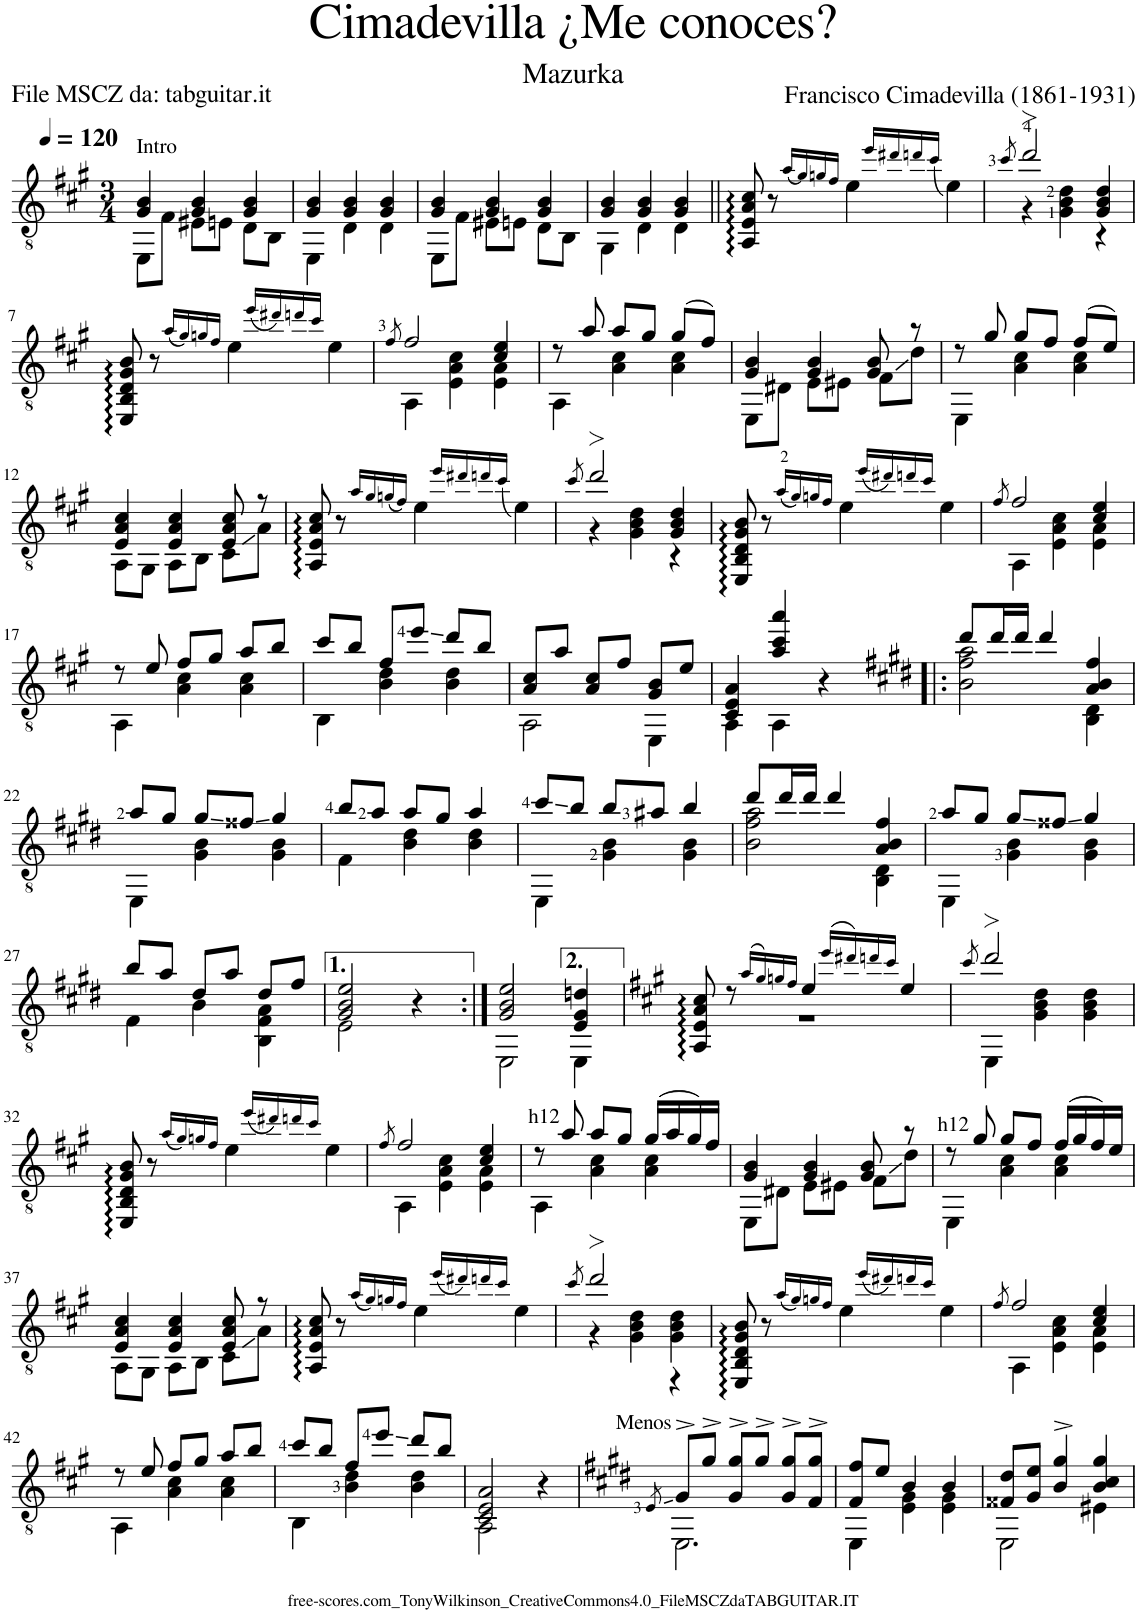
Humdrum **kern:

**kern
*part1
*staff1
*I"Guitar
*I'Guit.
*clefGv2
*k[f#c#g#]
*M3/4
*MM120
=1
*^
!LO:TX:a:t=Intro	!
4G#/ 4B/	8EE\L
.	8F#\J
4G#/ 4B/	8E#X\L
.	8En\J
4G#/ 4B/	8D\L
.	8BB\J
=2	=2
4G#/ 4B/	4EE\
4G#/ 4B/	4D\
4G#/ 4B/	4D\
=3	=3
4G#/ 4B/	8EE\L
.	8F#\J
4G#/ 4B/	8E#X\L
.	8En\J
4G#/ 4B/	8D\L
.	8BB\J
=4	=4
4G#/ 4B/	4GG#\
4G#/ 4B/	4D\
4G#/ 4B/	4D\
*v	*v
=5||
8AA/:: 8E/:: 8A/:: 8c#/::
8r
16qa/LL
16qg#/
(16qgn/
16qf#/JJ)
4e\
16qee/LL
16qdd#X/
16qddn/
(16qcc#/JJ
4e\)
=6
8qcc#/
*^
2dd>/	4r
.	4G#\ 4B\ 4d\
4G#/ 4B/ 4d/	4r
*v	*v
!!LO:LB:g=z
=7
8EE/:: 8BB/:: 8D/:: 8G#/:: 8B/::
8r
(16qa/LL
16qg#/)
16qgn/
16qf#/JJ
4e\
(16qee/LL
16qdd#X/)
16qddn/
16qcc#/JJ
4e\
=8
8qf#/
*^
2f#/	4AA\
.	4E\ 4A\ 4c#\
4c#/ 4e/	4E\ 4A\
=9	=9
8r	4AA\
8a/	.
8a/L	4A\ 4c#\
8g#/J	.
(8g#/L	4A\ 4c#\
8f#/J)	.
=10	=10
4G#/ 4B/	8EE\L
.	8D#X\J
4G#/ 4B/	8E\L
.	8E#X\J
8G#/ 8B/	8F#\L
8r	8d\J
=11	=11
8r	4EE\
8g#/	.
8g#/L	4A\ 4c#\
8f#/J	.
(8f#/L	4A\ 4c#\
8e/J)	.
!!LO:LB:g=z	!!
=12	=12
4E/ 4A/ 4c#/	8AA\L
.	8GG#\J
4E/ 4A/ 4c#/	8AA\L
.	8BB\J
8E/ 8A/ 8c#/	8C#\L
8r	8A\J
*v	*v
=13
8AA/:: 8E/:: 8A/:: 8c#/::
8r
16qa/LL
16qg#/
(16qgn/
16qf#/JJ)
4e\
16qee/LL
16qdd#X/
16qddn/
(16qcc#/JJ
4e\)
=14
8qcc#/
*^
2dd>/	4r
.	4G#\ 4B\ 4d\
4G#/ 4B/ 4d/	4r
*v	*v
=15
8EE/:: 8BB/:: 8D/:: 8G#/:: 8B/::
8r
(16qa/LL
16qg#/)
16qgn/
16qf#/JJ
4e\
(16qee/LL
16qdd#X/)
16qddn/
16qcc#/JJ
4e\
=16
8qf#/
*^
2f#/	4AA\
.	4E\ 4A\ 4c#\
4c#/ 4e/	4E\ 4A\
!!LO:LB:g=z	!!
=17	=17
8r	4AA\
8e/	.
8f#/L	4A\ 4c#\
8g#/J	.
8a/L	4A\ 4c#\
8b/J	.
=18	=18
8cc#/L	4BB\
8b/J	.
8f#/L	4B\ 4d\
8ee/J	.
8dd/L	4B\ 4d\
8b/J	.
=19	=19
8A/ 8c#/L	2AA\
8a/J	.
8A/ 8c#/L	.
8f#/J	.
8G#/ 8B/L	4EE\
8e/J	.
=20	=20
4C#/ 4E/ 4A/	4AA\
4a/ 4cc#/ 4aa/	4AA\
4r	4ryy
=21!|:	=21!|:
*k[f#c#g#d#]	*
8dd#/L	2B\ 2f#\ 2a\
16dd#/L	.
16dd#/JJ	.
4dd#/	.
4A/ 4B/ 4f#/	4BB\ 4D#\
!!LO:LB:g=z	!!
=22	=22
8a/L	4EE\
8g#/J	.
8g#/L	4G#\ 4B\
8f##X/J	.
4g#/	4G#\ 4B\
=23	=23
8b/L	4F#\
8a/J	.
8a/L	4B\ 4d#\
8g#/J	.
4a/	4B\ 4d#\
=24	=24
8cc#/L	4EE\
8b/J	.
8b/L	4G#\ 4B\
8a#X/J	.
4b/	4G#\ 4B\
=25	=25
8dd#/L	2B\ 2f#\ 2a\
16dd#/L	.
16dd#/JJ	.
4dd#/	.
4A/ 4B/ 4f#/	4BB\ 4D#\
=26	=26
8a/L	4EE\
8g#/J	.
8g#/L	4G#\ 4B\
8f##X/J	.
4g#/	4G#\ 4B\
!!LO:LB:g=z	!!
=27	=27
8b/L	4F#\
8a/J	.
8d#/L	4B\
8a/J	.
8d#/L	4BB\ 4F#\ 4A\
8f#/J	.
=28	=28
2G#/ 2B/ 2e/	2E\
4r	4ryy
=29:|!	=29:|!
2G#/ 2B/ 2e/	2EE\
4E/ 4G#/ 4dn/	4EE\
=30	=30
*k[f#c#g#]	*
8AA/:: 8E/:: 8A/:: 8c#/::	2.r
8r	.
(16qa/LL	.
16qg#/)	.
16qgn/	.
16qf#/JJ	.
4e/	.
(16qee/LL	.
16qdd#X/)	.
16qddn/	.
16qcc#/JJ	.
4e/	.
=31	=31
8qcc#/	.
2dd>/	4EE\
.	4G#\ 4B\ 4d\
4G#\ 4B\ 4d\	4ryy
*v	*v
!!LO:LB:g=z
=32
8EE/:: 8BB/:: 8D/:: 8G#/:: 8B/::
8r
(16qa/LL
16qg#/)
16qgn/
16qf#/JJ
4e\
(16qee/LL
16qdd#X/)
16qddn/
16qcc#/JJ
4e\
=33
8qf#/
*^
2f#/	4AA\
.	4E\ 4A\ 4c#\
4c#/ 4e/	4E\ 4A\
=34	=34
!LO:TX:a:t=h12	!
8r	4AA\
8a/	.
8a/L	4A\ 4c#\
8g#/J	.
(16g#/LL	4A\ 4c#\
16a/	.
16g#/)	.
16f#/JJ	.
=35	=35
4G#/ 4B/	8EE\L
.	8D#X\J
4G#/ 4B/	8E\L
.	8E#X\J
8G#/ 8B/	8F#\L
8r	8d\J
=36	=36
!LO:TX:a:t=h12	!
8r	4EE\
8g#/	.
8g#/L	4A\ 4c#\
8f#/J	.
(16f#/LL	4A\ 4c#\
16g#/	.
16f#/)	.
16e/JJ	.
!!LO:LB:g=z	!!
=37	=37
4E/ 4A/ 4c#/	8AA\L
.	8GG#\J
4E/ 4A/ 4c#/	8AA\L
.	8BB\J
8E/ 8A/ 8c#/	8C#\L
8r	8A\J
*v	*v
=38
8AA/:: 8E/:: 8A/:: 8c#/::
8r
(16qa/LL
16qg#/)
16qgn/
16qf#/JJ
4e\
(16qee/LL
16qdd#X/)
16qddn/
16qcc#/JJ
4e\
=39
8qcc#/
*^
2dd>/	4r
.	4G#\ 4B\ 4d\
4G#\ 4B\ 4d\	4r
*v	*v
=40
8EE/:: 8BB/:: 8D/:: 8G#/:: 8B/::
8r
(16qa/LL
16qg#/)
16qgn/
16qf#/JJ
4e\
(16qee/LL
16qdd#X/)
16qddn/
16qcc#/JJ
4e\
=41
8qf#/
*^
2f#/	4AA\
.	4E\ 4A\ 4c#\
4c#/ 4e/	4E\ 4A\
!!LO:LB:g=z	!!
=42	=42
8r	4AA\
8e/	.
8f#/L	4A\ 4c#\
8g#/J	.
8a/L	4A\ 4c#\
8b/J	.
=43	=43
8cc#/L	4BB\
8b/J	.
8f#/L	4B\ 4d\
8ee/J	.
8dd/L	4B\ 4d\
8b/J	.
=44	=44
2C#/ 2E/ 2A/	2AA\
4r	4ryy
=45	=45
*k[f#c#g#d#]	*
8qE/	.
!LO:TX:a:t=Menos	!
8G#^/L	2.EE\
8g#^/J	.
8G#/^ 8g#/^L	.
8g#^/J	.
8G#/^ 8g#/^L	.
8F#/^ 8g#/^J	.
=46	=46
8F#/ 8f#/L	4EE\
8e/J	.
4B/	4E\ 4G#\
4B/	4E\ 4G#\
=47	=47
8F##X/ 8d#/L	2EE\
8G#/ 8e/J	.
4B/^ 4g#/^	.
4B/ 4c#/ 4g#/	4E#X\
*v	*v
=
*-
